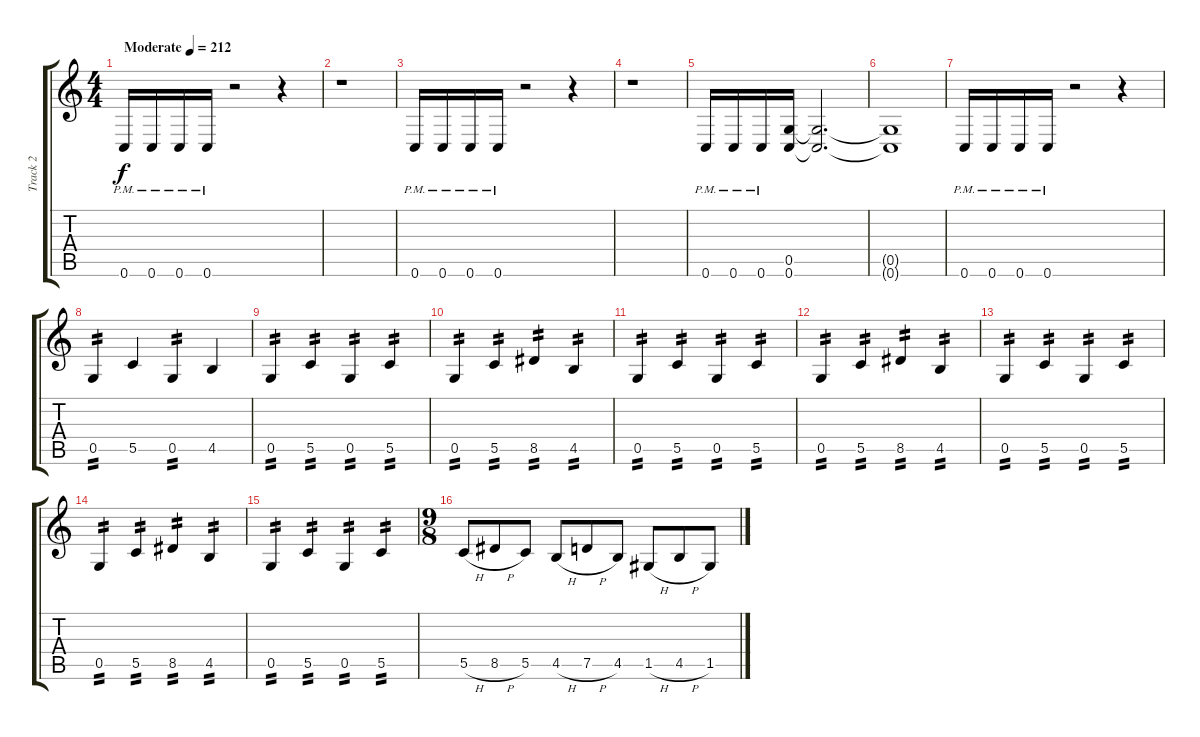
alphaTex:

\track ("Track 2" "Track 2") {instrument distortionguitar}
\staff {score tabs}
\tuning (D4 A3 F3 C3 G2 C2) {hide}
\ts (4 4)
\tempo (212 "Moderate")
\clef g2
\ks c
0.6{pm}.16{dy f instrument distortionguitar} 0.6{pm}.16 0.6{pm}.16 0.6{pm}.16 r.2 r.4 |
r.1 |
0.6{pm}.16 0.6{pm}.16 0.6{pm}.16 0.6{pm}.16 r.2 r.4 |
r.1 |
0.6{pm}.16 0.6{pm}.16 0.6{pm}.16 (0.5 0.6).16 (0.5{t} 0.6{t}).2{d} |
(0.5{t} 0.6{t}).1 |
0.6{pm}.16 0.6{pm}.16 0.6{pm}.16 0.6{pm}.16 r.2 r.4 |
0.5.4{tp 2} 5.5.4 0.5.4{tp 2} 4.5.4 |
0.5.4{tp 2} 5.5.4{tp 2} 0.5.4{tp 2} 5.5.4{tp 2} |
0.5.4{tp 2} 5.5.4{tp 2} 8.5.4{tp 2} 4.5.4{tp 2} |
0.5.4{tp 2} 5.5.4{tp 2} 0.5.4{tp 2} 5.5.4{tp 2} |
0.5.4{tp 2} 5.5.4{tp 2} 8.5.4{tp 2} 4.5.4{tp 2} |
0.5.4{tp 2} 5.5.4{tp 2} 0.5.4{tp 2} 5.5.4{tp 2} |
0.5.4{tp 2} 5.5.4{tp 2} 8.5.4{tp 2} 4.5.4{tp 2} |
0.5.4{tp 2} 5.5.4{tp 2} 0.5.4{tp 2} 5.5.4{tp 2} |
\ts (9 8)
5.5{h}.8 8.5{h}.8 5.5.8 4.5{h}.8 7.5{h}.8 4.5.8 1.5{h}.8 4.5{h}.8 1.5.8
